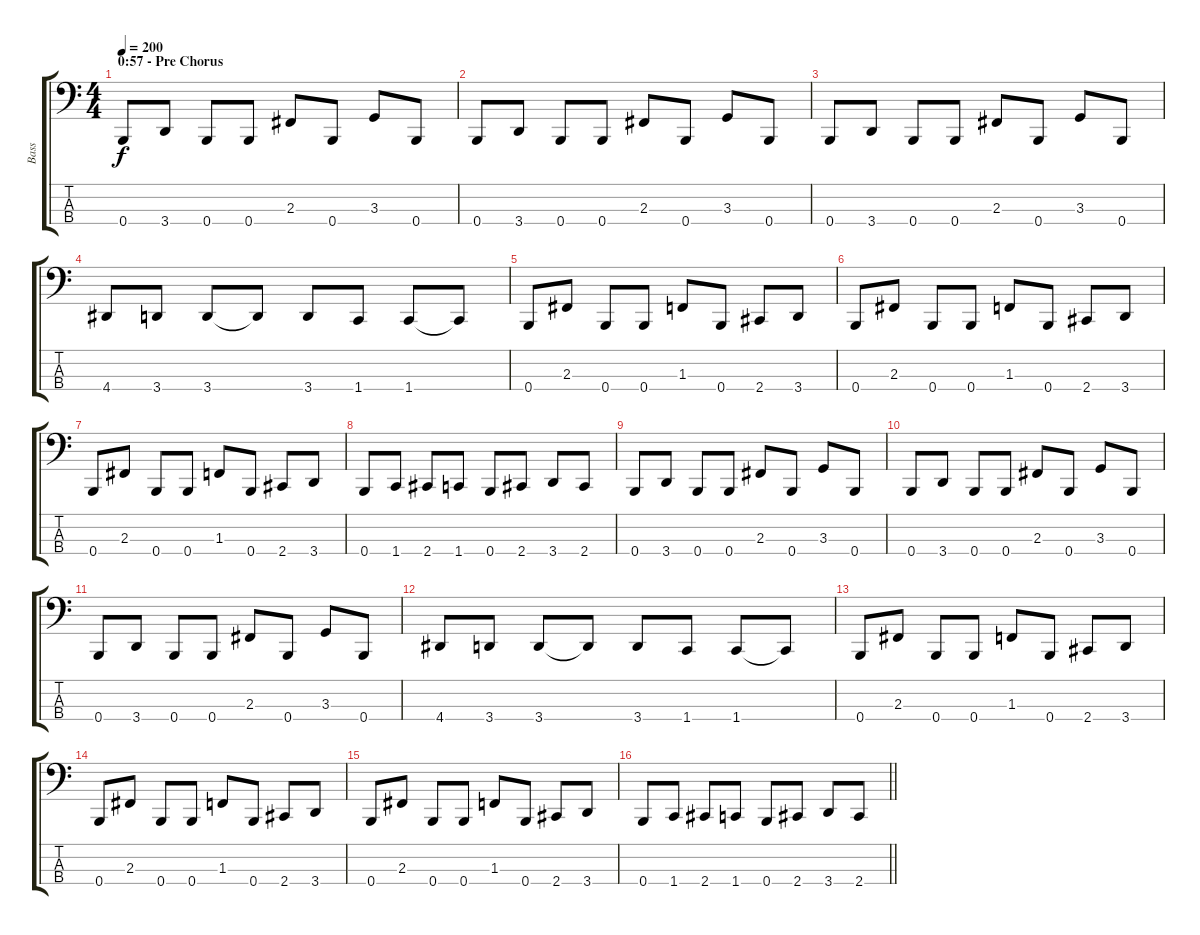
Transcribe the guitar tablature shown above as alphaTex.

\track ("Bass" "Bass") {instrument electricbasspick}
\staff {score tabs}
\tuning (D2 A1 E1 B0) {hide}
\ts (4 4)
\section ("" "0:57 - Pre Chorus")
\tempo 200
\clef f4
\ks c
0.4.8{dy f} 3.4.8 0.4.8 0.4.8 2.3.8 0.4.8 3.3.8 0.4.8 |
0.4.8 3.4.8 0.4.8 0.4.8 2.3.8 0.4.8 3.3.8 0.4.8 |
0.4.8 3.4.8 0.4.8 0.4.8 2.3.8 0.4.8 3.3.8 0.4.8 |
4.4.8 3.4.8 3.4.8 3.4{t}.8 3.4.8 1.4.8 1.4.8 1.4{t}.8 |
0.4.8 2.3.8 0.4.8 0.4.8 1.3.8 0.4.8 2.4.8 3.4.8 |
0.4.8 2.3.8 0.4.8 0.4.8 1.3.8 0.4.8 2.4.8 3.4.8 |
0.4.8 2.3.8 0.4.8 0.4.8 1.3.8 0.4.8 2.4.8 3.4.8 |
0.4.8 1.4.8 2.4.8 1.4.8 0.4.8 2.4.8 3.4.8 2.4.8 |
0.4.8 3.4.8 0.4.8 0.4.8 2.3.8 0.4.8 3.3.8 0.4.8 |
0.4.8 3.4.8 0.4.8 0.4.8 2.3.8 0.4.8 3.3.8 0.4.8 |
0.4.8 3.4.8 0.4.8 0.4.8 2.3.8 0.4.8 3.3.8 0.4.8 |
4.4.8 3.4.8 3.4.8 3.4{t}.8 3.4.8 1.4.8 1.4.8 1.4{t}.8 |
0.4.8 2.3.8 0.4.8 0.4.8 1.3.8 0.4.8 2.4.8 3.4.8 |
0.4.8 2.3.8 0.4.8 0.4.8 1.3.8 0.4.8 2.4.8 3.4.8 |
0.4.8 2.3.8 0.4.8 0.4.8 1.3.8 0.4.8 2.4.8 3.4.8 |
\barLineRight lightlight
0.4.8 1.4.8 2.4.8 1.4.8 0.4.8 2.4.8 3.4.8 2.4.8
